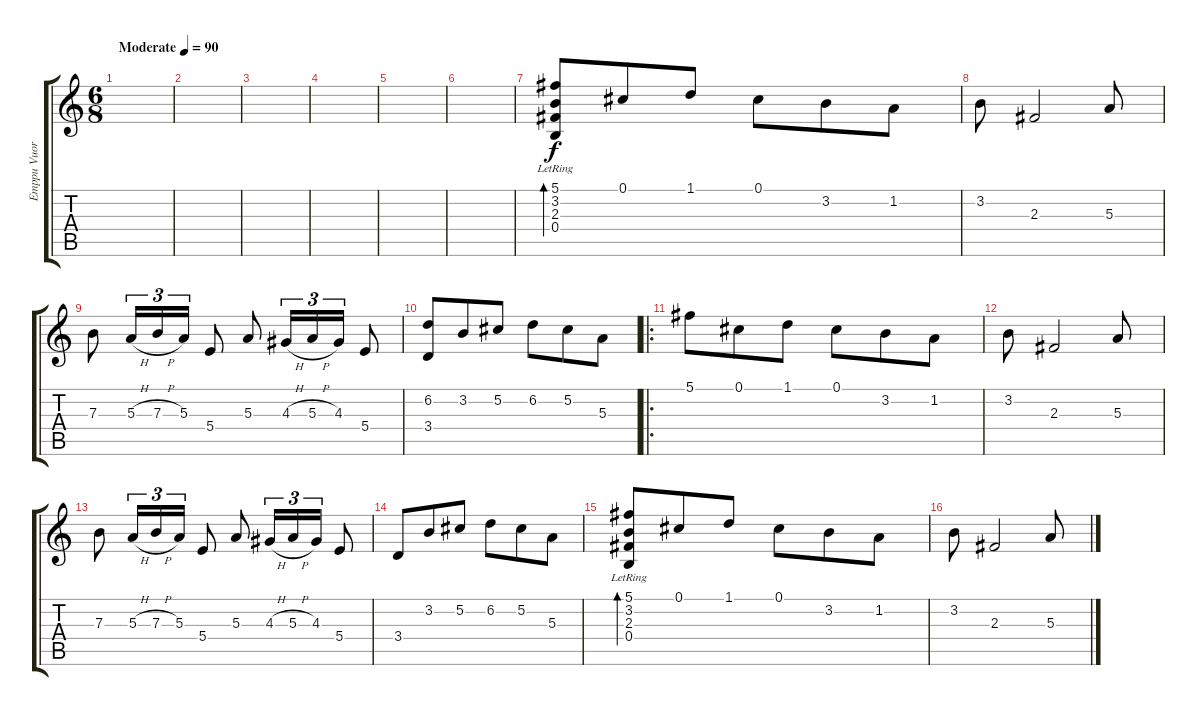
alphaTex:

\track ("Emppu Vuorinen" "Emppu Vuor") {instrument acousticguitarsteel}
\staff {score tabs}
\tuning (Db4 Ab3 E3 B2 Gb2 Db2) {hide}
\ts (6 8)
\tempo (90 "Moderate")
\clef g2
\ks c
|
|
|
|
|
|
(5.1{lr} 3.2{lr} 2.3{lr} 0.4{lr}).8{bd 60} 0.1.8 1.1.8 0.1.8 3.2.8 1.2.8 |
3.2.8 2.3.2 5.3.8 |
7.3.8 5.3{h}.16{tu (3 2)} 7.3{h}.16{tu (3 2)} 5.3.16{tu (3 2)} 5.4.8 5.3.8 4.3{h}.16{tu (3 2)} 5.3{h}.16{tu (3 2)} 4.3.16{tu (3 2)} 5.4.8 |
(6.2 3.4).8 3.2.8 5.2.8 6.2.8 5.2.8 5.3.8 |
\ro
5.1.8 0.1.8 1.1.8 0.1.8 3.2.8 1.2.8 |
3.2.8 2.3.2 5.3.8 |
7.3.8 5.3{h}.16{tu (3 2)} 7.3{h}.16{tu (3 2)} 5.3.16{tu (3 2)} 5.4.8 5.3.8 4.3{h}.16{tu (3 2)} 5.3{h}.16{tu (3 2)} 4.3.16{tu (3 2)} 5.4.8 |
3.4.8 3.2.8 5.2.8 6.2.8 5.2.8 5.3.8 |
(5.1{lr} 3.2{lr} 2.3{lr} 0.4{lr}).8{bd 60} 0.1.8 1.1.8 0.1.8 3.2.8 1.2.8 |
3.2.8 2.3.2 5.3.8
